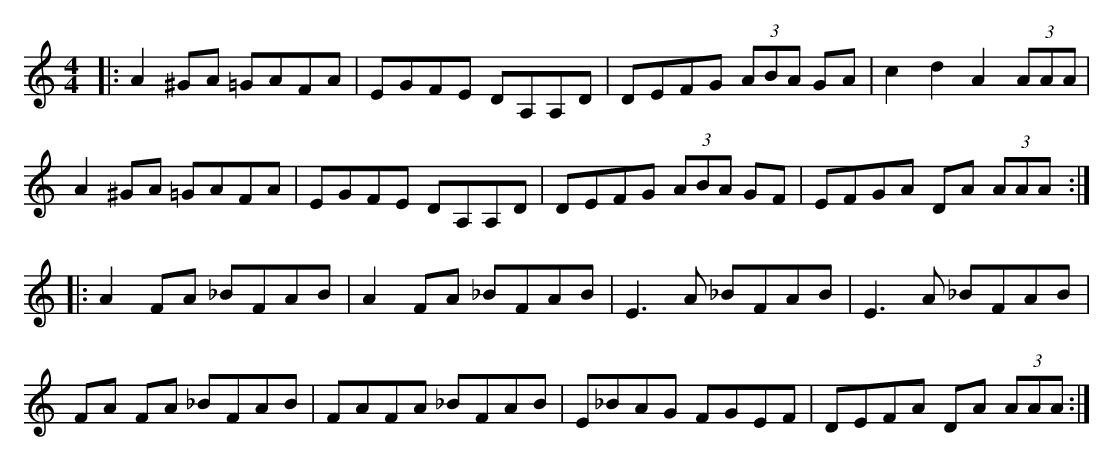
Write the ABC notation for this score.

X:1
M:4/4
K:Amin
|:A2 ^GA =GAFA|EGFE DA,A,D|DEFG (3 ABA GA|c2 d2 A2 (3AAA|
A2 ^GA =GAFA|EGFE DA,A,D|DEFG (3 ABA GF|EFGA DA (3AAA:|
|:A2 FA _BFAB|A2 FA _BFAB|E3 A _BFAB|E3 A _BFAB|
FA FA _BFAB|FAFA _BFAB|E_BAG FGEF|DEFA DA (3AAA:|
